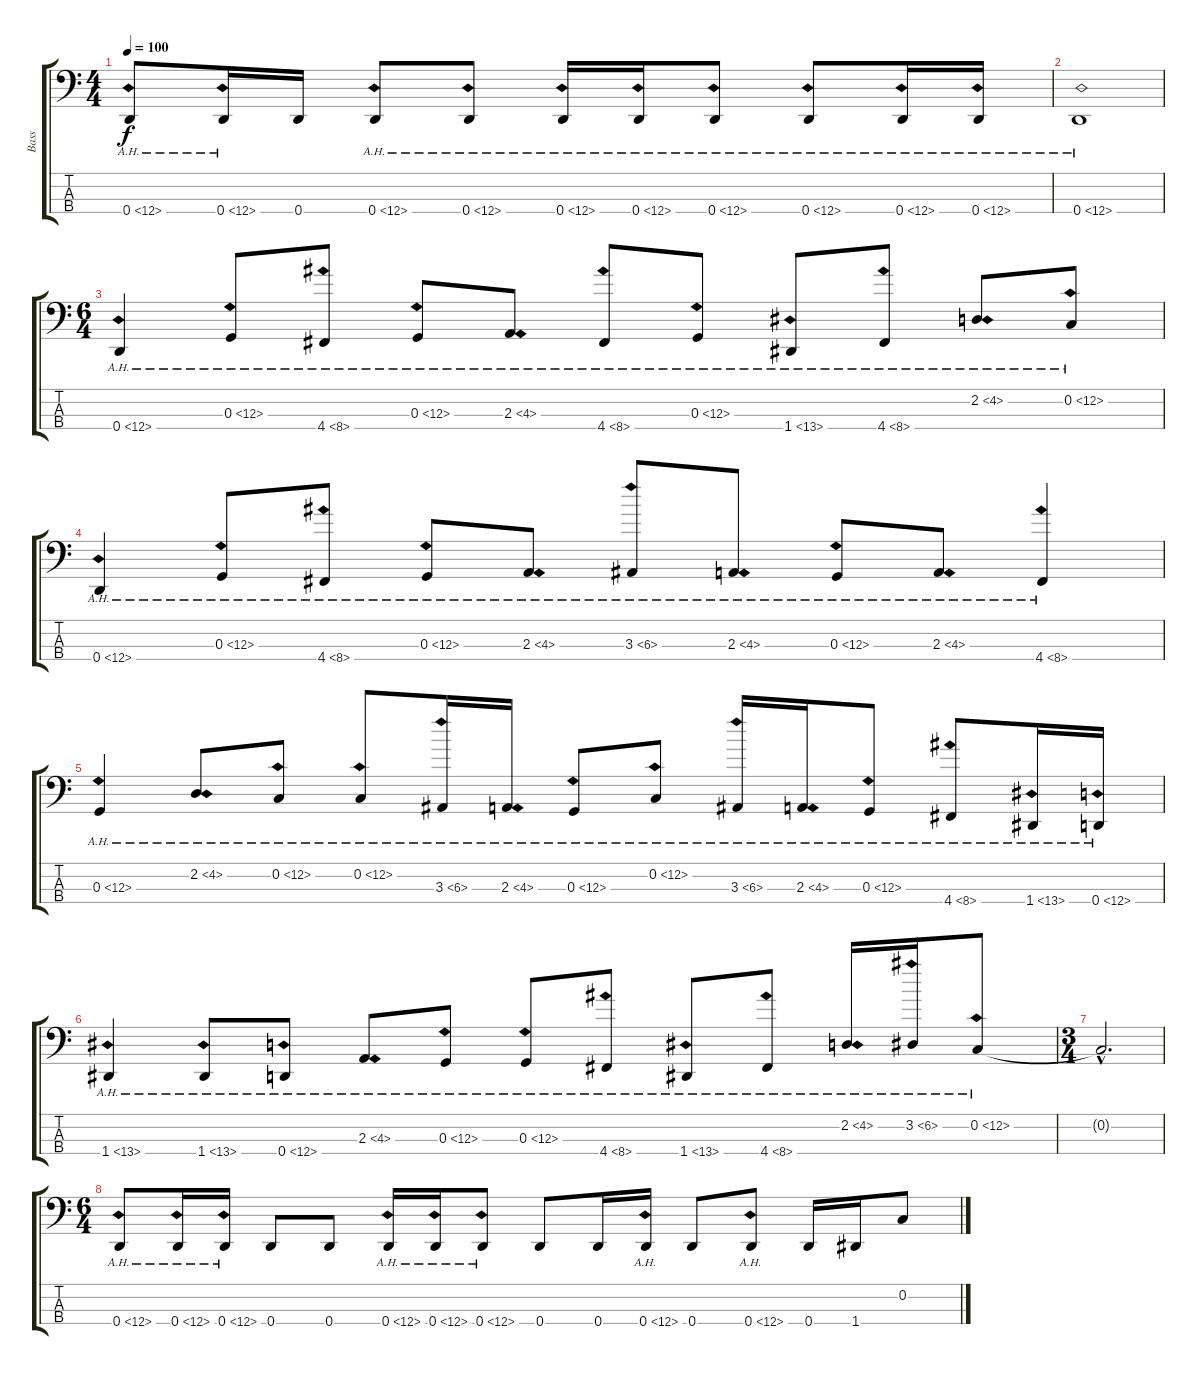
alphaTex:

\track ("Bass" "Bass") {instrument electricbassfinger}
\staff {score tabs}
\tuning (F2 C2 G1 D1) {hide}
\ts (4 4)
\tempo 100
\clef f4
\ks c
0.4{ah 12}.8{dy f} 0.4{ah 12}.16 0.4.16 0.4{ah 12}.8 0.4{ah 12}.8 0.4{ah 12}.16 0.4{ah 12}.16 0.4{ah 12}.8 0.4{ah 12}.8 0.4{ah 12}.16 0.4{ah 12}.16 |
0.4{ah 12}.1 |
\ts (6 4)
0.4{ah 12}.4 0.3{ah 12}.8 4.4{ah 4}.8 0.3{ah 12}.8 2.3{ah 2}.8 4.4{ah 4}.8 0.3{ah 12}.8 1.4{ah 12}.8 4.4{ah 4}.8 2.2{ah 2}.8 0.2{ah 12}.8 |
0.4{ah 12}.4 0.3{ah 12}.8 4.4{ah 4}.8 0.3{ah 12}.8 2.3{ah 2}.8 3.3{ah 3}.8 2.3{ah 2}.8 0.3{ah 12}.8 2.3{ah 2}.8 4.4{ah 4}.4 |
0.3{ah 12}.4 2.2{ah 2}.8 0.2{ah 12}.8 0.2{ah 12}.8 3.3{ah 3}.16 2.3{ah 2}.16 0.3{ah 12}.8 0.2{ah 12}.8 3.3{ah 3}.16 2.3{ah 2}.16 0.3{ah 12}.8 4.4{ah 4}.8 1.4{ah 12}.16 0.4{ah 12}.16 |
1.4{ah 12}.4 1.4{ah 12}.8 0.4{ah 12}.8 2.3{ah 2}.8 0.3{ah 12}.8 0.3{ah 12}.8 4.4{ah 4}.8 1.4{ah 12}.8 4.4{ah 4}.8 2.2{ah 2}.16 3.2{ah 3}.16 0.2{ah 12}.8 |
\ts (3 4)
0.2{hac t}.2{d} |
\ts (6 4)
0.4{ah 12}.8 0.4{ah 12}.16 0.4{ah 12}.16 0.4.8 0.4.8 0.4{ah 12}.16 0.4{ah 12}.16 0.4{ah 12}.8 0.4.8 0.4.16 0.4{ah 12}.16 0.4.8 0.4{ah 12}.8 0.4.16 1.4.16 0.2.8
